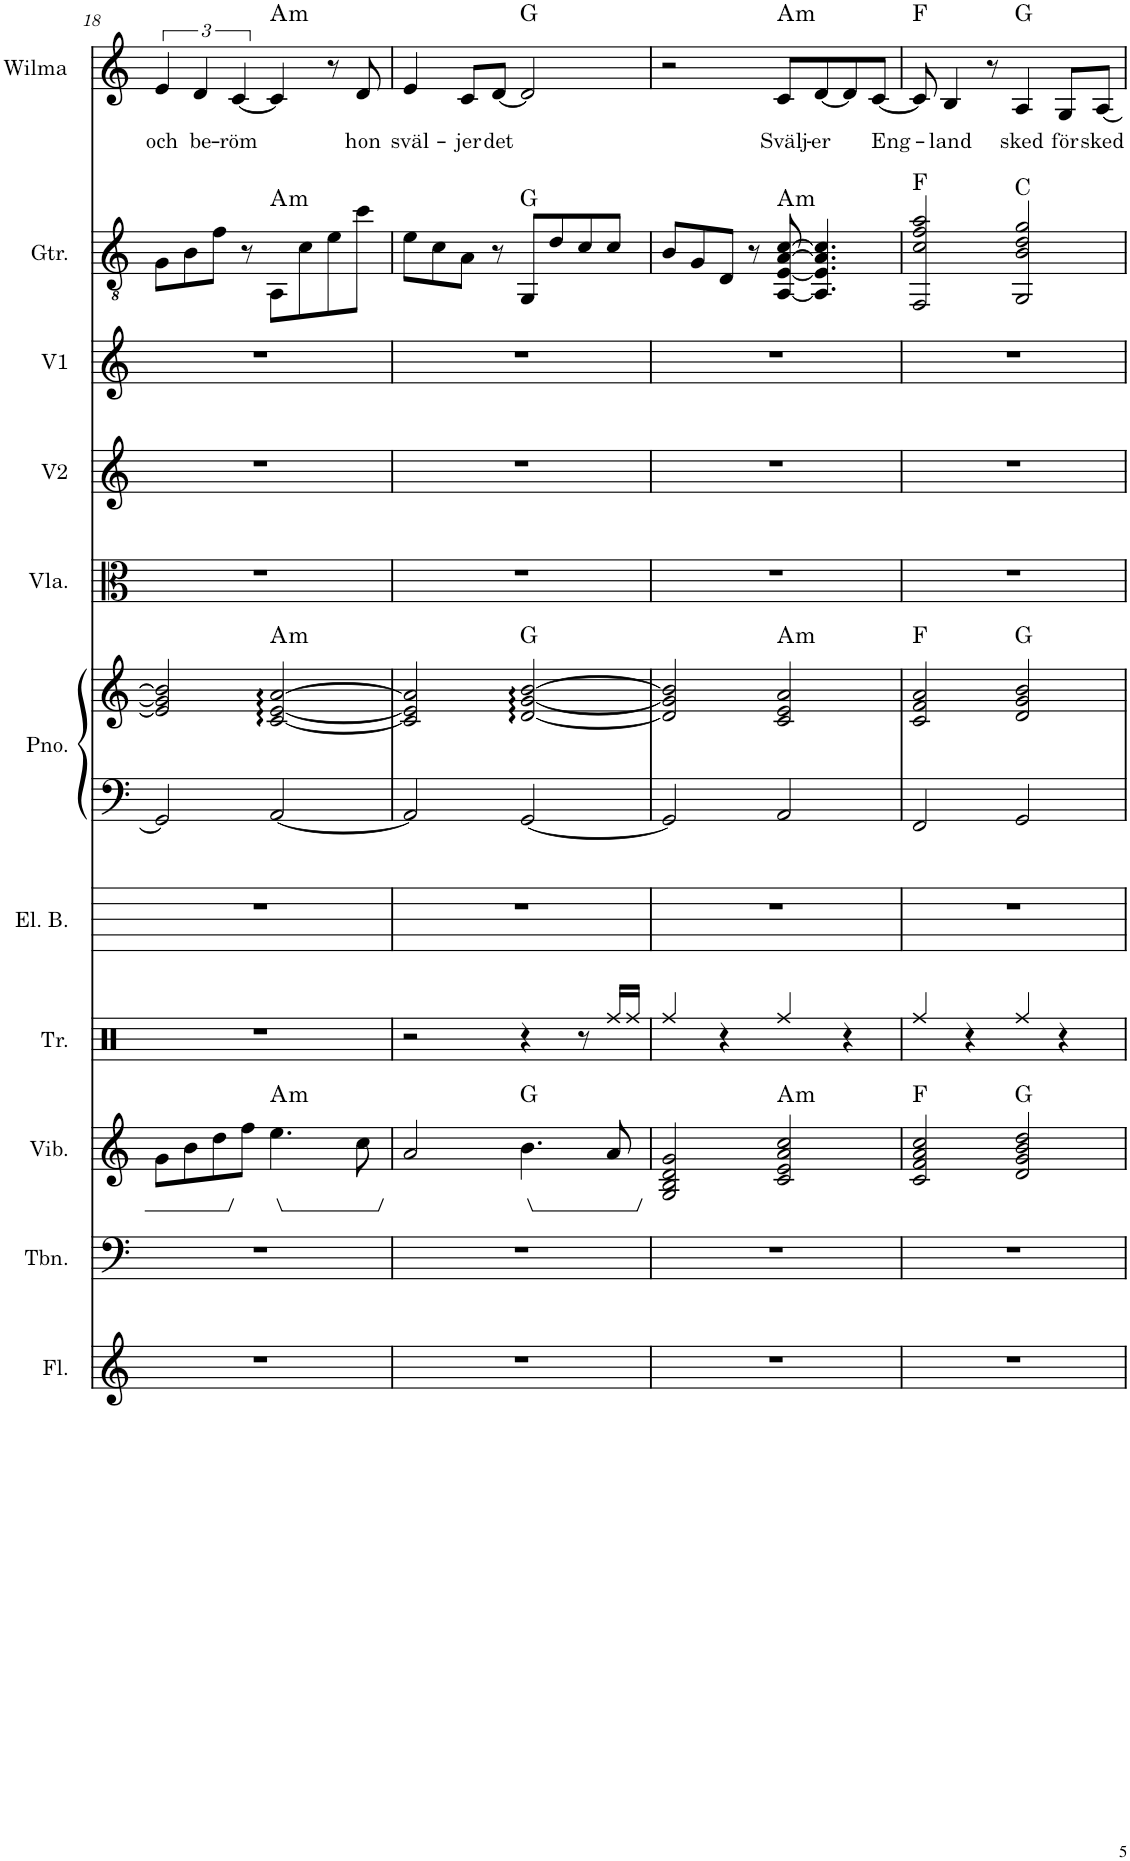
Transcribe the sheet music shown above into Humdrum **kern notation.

**kern	**kern	**kern	**harte	**kern	**kern	**kern	**kern	**harte	**kern	**kern	**kern	**kern	**kern	**harte	**kern	**text	**text	**harte
*part11	*part10	*part9	*part9	*part8	*part7	*part6	*part6	*part6	*part5	*part4	*part3	*part2	*part2	*part2	*part1	*part1	*part1	*part1
*staff13	*staff12	*staff11	*	*staff10	*staff9	*staff8	*staff7	*	*staff6	*staff5	*staff4	*staff3	*staff2	*	*staff1	*staff1	*staff1	*
*I"Flute	*I"Trombone	*I"Vibraphone	*	*I"Trummor	*I"5-str. Electric Bass	*I"Piano	*	*	*I"Viola	*I"Violin 2	*I"Violin 1	*I"Gitarr	*	*	*I"Wilma (Åsken)	*	*	*
*I'Fl.	*I'Tbn.	*I'Vib.	*	*I'Tr.	*I'El. B.	*I'Pno.	*	*	*I'Vla.	*I'V2	*I'V1	*I'Gtr.	*	*	*I'Wilma	*	*	*
!!LO:PB:g=z
*clefG2	*clefF4	*clefG2	*	*clefX	*	*clefF4	*clefG2	*	*clefC3	*clefG2	*clefG2	*	*clefGv2	*	*clefG2	*	*	*
*	*	*	*	*	*Trd7c12	*	*	*	*	*	*	*	*	*	*	*	*	*
*k[]	*k[]	*k[]	*	*k[]	*k[]	*k[]	*k[]	*	*k[]	*k[]	*k[]	*k[]	*k[]	*	*k[]	*	*	*
*M4/4	*M4/4	*M4/4	*	*M4/4	*M4/4	*M4/4	*M4/4	*	*M4/4	*M4/4	*M4/4	*M4/4	*M4/4	*	*M4/4	*	*	*
=18	=18	=18	=18	=18	=18	=18	=18	=18	=18	=18	=18	=18	=18	=18	=18	=18	=18	=18
!	!	!	!	!	!	!	!	!	!	!	!	!	!	!	!	!	!LO:LY:b	!
1r	1r	8g\L	.	1r	1r	2GG/]	2e/] 2g/] 2b/]	.	1r	1r	1r	8G\L	8G\L	.	6e/	.	och	.
.	.	8b\	.	.	.	.	.	.	.	.	.	8B\J	8B\	.	.	.	.	.
!	!	!	!	!	!	!	!	!	!	!	!	!	!	!	!	!	!LO:LY:b	!
.	.	.	.	.	.	.	.	.	.	.	.	.	.	.	6d/	.	be-	.
.	.	8dd\	.	.	.	.	.	.	.	.	.	8f	8f\J	.	.	.	.	.
!	!	!	!	!	!	!	!	!	!	!	!	!	!	!	!	!	!LO:LY:b	!
.	.	.	.	.	.	.	.	.	.	.	.	.	.	.	[6c/	.	-röm	.
.	.	8ff\J	.	.	.	.	.	.	.	.	.	8r	8r	.	.	.	.	.
!	!	!	!LO:H:kt=m	!	!	!	!	!LO:H:kt=m	!	!	!	!	!	!LO:H:kt=m	!	!	!	!LO:H:kt=m
.	.	4.ee\	A:min	.	.	[2AA/	[2c/ [2e/ [2a/	A:min	.	.	.	8AA\L	8AA\L	A:min	4c/]	.	.	A:min
.	.	.	.	.	.	.	.	.	.	.	.	8c\J	8c\	.	.	.	.	.
.	.	.	.	.	.	.	.	.	.	.	.	8e\L	8e\	.	8r	.	.	.
!	!	!	!	!	!	!	!	!	!	!	!	!	!	!	!	!	!LO:LY:b	!
.	.	8cc\	.	.	.	.	.	.	.	.	.	8cc\J	8cc\J	.	8d/	.	hon	.
=19	=19	=19	=19	=19	=19	=19	=19	=19	=19	=19	=19	=19	=19	=19	=19	=19	=19	=19
!	!	!	!	!	!	!	!	!	!	!	!	!	!	!	!	!	!LO:LY:b	!
1r	1r	2a/	.	2r	1r	2AA/]	2c/] 2e/] 2a/]	.	1r	1r	1r	8e\L	8e\L	.	4e/	.	sväl-	.
.	.	.	.	.	.	.	.	.	.	.	.	8c\J	8c\	.	.	.	.	.
!	!	!	!	!	!	!	!	!	!	!	!	!	!	!	!	!	!LO:LY:b	!
.	.	.	.	.	.	.	.	.	.	.	.	8A	8A\J	.	8c/L	.	-jer	.
!	!	!	!	!	!	!	!	!	!	!	!	!	!	!	!	!	!LO:LY:b	!
.	.	.	.	.	.	.	.	.	.	.	.	8r	8r	.	[8d/J	.	det	.
.	.	4.b\	G:maj	4r	.	[2GG/	[2d/ [2g/ [2b/	G:maj	.	.	.	8GG\L	8GG/L	G:maj	2d/]	.	.	G:maj
.	.	.	.	.	.	.	.	.	.	.	.	8d\J	8d/	.	.	.	.	.
.	.	.	.	8r	.	.	.	.	.	.	.	8c\L	8c/	.	.	.	.	.
.	.	8a/	.	16Rff/LL	.	.	.	.	.	.	.	8c\J	8c/J	.	.	.	.	.
.	.	.	.	16Rff/JJ	.	.	.	.	.	.	.	.	.	.	.	.	.	.
=20	=20	=20	=20	=20	=20	=20	=20	=20	=20	=20	=20	=20	=20	=20	=20	=20	=20	=20
1r	1r	2G/ 2B/ 2d/ 2g/	.	4Rff/	1r	2GG/]	2d/] 2g/] 2b/]	.	1r	1r	1r	8B\L	8B/L	.	2r	.	.	.
.	.	.	.	.	.	.	.	.	.	.	.	8G\J	8G/	.	.	.	.	.
.	.	.	.	4r	.	.	.	.	.	.	.	8D	8D/J	.	.	.	.	.
.	.	.	.	.	.	.	.	.	.	.	.	8r	8r	.	.	.	.	.
!	!	!	!LO:H:kt=m	!	!	!	!	!LO:H:kt=m	!	!	!	!	!	!LO:H:kt=m	!	!	!LO:LY:b	!LO:H:kt=m
.	.	2c/ 2e/ 2a/ 2cc/	A:min	4Rff/	.	2AA/	2c/ 2e/ 2a/	A:min	.	.	.	[8AA [8E [8A [8c	[8AA/ [8E/ [8A/ [8c/	A:min	8c/L	.	Svälj-	A:min
!	!	!	!	!	!	!	!	!	!	!	!	!	!	!	!	!	!LO:LY:b	!
.	.	.	.	.	.	.	.	.	.	.	.	4.AA] 4.E] 4.A] 4.c]	4.AA/] 4.E/] 4.A/] 4.c/]	.	[8d/	.	-er	.
.	.	.	.	4r	.	.	.	.	.	.	.	.	.	.	8d/]	.	.	.
!	!	!	!	!	!	!	!	!	!	!	!	!	!	!	!	!	!LO:LY:b	!
.	.	.	.	.	.	.	.	.	.	.	.	.	.	.	[8c/J	.	Eng-	.
=21	=21	=21	=21	=21	=21	=21	=21	=21	=21	=21	=21	=21	=21	=21	=21	=21	=21	=21
1r	1r	2c/ 2f/ 2a/ 2cc/	F:maj	4Rff/	1r	2FF/	2c/ 2f/ 2a/	F:maj	1r	1r	1r	2FF 2c 2f 2a	2FF/ 2c/ 2f/ 2a/	F:maj	8c/]	.	.	F:maj
!	!	!	!	!	!	!	!	!	!	!	!	!	!	!	!	!	!LO:LY:b	!
.	.	.	.	.	.	.	.	.	.	.	.	.	.	.	4B/	.	-land	.
.	.	.	.	4r	.	.	.	.	.	.	.	.	.	.	.	.	.	.
.	.	.	.	.	.	.	.	.	.	.	.	.	.	.	8r	.	.	.
!	!	!	!	!	!	!	!	!	!	!	!	!	!	!	!	!	!LO:LY:b	!
.	.	2d/ 2g/ 2b/ 2dd/	G:maj	4Rff/	.	2GG/	2d/ 2g/ 2b/	G:maj	.	.	.	2GG 2B 2d 2g	2GG/ 2B/ 2d/ 2g/	C:maj	4A/	.	sked	G:maj
!	!	!	!	!	!	!	!	!	!	!	!	!	!	!	!	!	!LO:LY:b	!
.	.	.	.	4r	.	.	.	.	.	.	.	.	.	.	8G/L	.	för	.
!	!	!	!	!	!	!	!	!	!	!	!	!	!	!	!	!	!LO:LY:b	!
.	.	.	.	.	.	.	.	.	.	.	.	.	.	.	[8A/J	.	sked	.
=	=	=	=	=	=	=	=	=	=	=	=	=	=	=	=	=	=	=
*-	*-	*-	*-	*-	*-	*-	*-	*-	*-	*-	*-	*-	*-	*-	*-	*-	*-	*-
